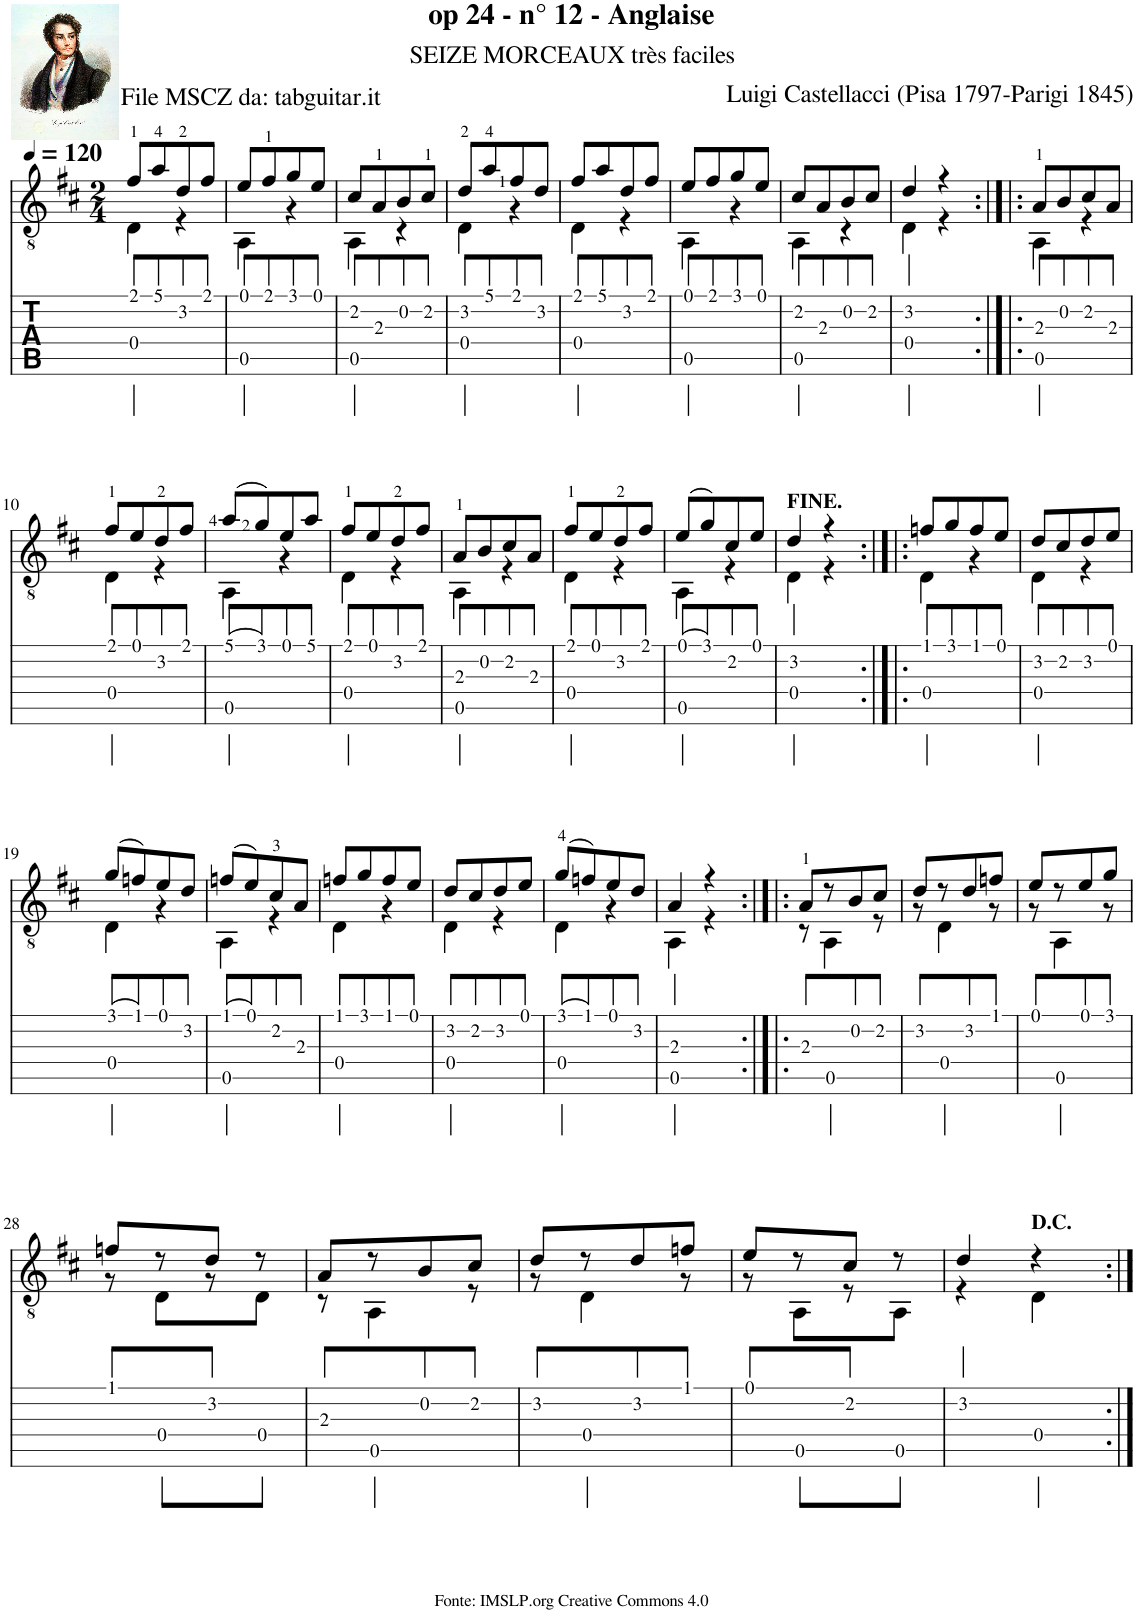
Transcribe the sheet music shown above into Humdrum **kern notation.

**kern	**kern
*part2	*part1
*staff2	*staff1
*I"Chitarra classica (Intavolatura)	*I"Classical Guitar
*stria6	*
*	*clefGv2
*k[f#c#]	*k[f#c#]
*M2/4	*M2/4
*MM120	*MM120
=1	=1
*^	*^
8f#/L	4D\	8f#/L	4D\
8a/	.	8a/	.
8d/	4r	8d/	4r
8f#/J	.	8f#/J	.
=2	=2	=2	=2
8e/L	4AA\	8e/L	4AA\
8f#/	.	8f#/	.
8g/	4r	8g/	4r
8e/J	.	8e/J	.
=3	=3	=3	=3
8c#/L	4AA\	8c#/L	4AA\
8A/	.	8A/	.
8B/	4r	8B/	4r
8c#/J	.	8c#/J	.
=4	=4	=4	=4
8d/L	4D\	8d/L	4D\
8a/	.	8a/	.
8f#/	4r	8f#/	4r
8d/J	.	8d/J	.
=5	=5	=5	=5
8f#/L	4D\	8f#/L	4D\
8a/	.	8a/	.
8d/	4r	8d/	4r
8f#/J	.	8f#/J	.
=6	=6	=6	=6
8e/L	4AA\	8e/L	4AA\
8f#/	.	8f#/	.
8g/	4r	8g/	4r
8e/J	.	8e/J	.
=7	=7	=7	=7
8c#/L	4AA\	8c#/L	4AA\
8A/	.	8A/	.
8B/	4r	8B/	4r
8c#/J	.	8c#/J	.
=8	=8	=8	=8
4d/	4D\	4d/	4D\
4r	4r	4r	4r
=9:|!|:	=9:|!|:	=9:|!|:	=9:|!|:
8A/L	4AA\	8A/L	4AA\
8B/	.	8B/	.
8c#/	4r	8c#/	4r
8A/J	.	8A/J	.
!!LO:LB:g=z	!!
=10	=10	=10	=10
8f#/L	4D\	8f#/L	4D\
8e/	.	8e/	.
8d/	4r	8d/	4r
8f#/J	.	8f#/J	.
=11	=11	=11	=11
(8a/L	4AA\	(8a/L	4AA\
8g/)	.	8g/)	.
8e/	4r	8e/	4r
8a/J	.	8a/J	.
=12	=12	=12	=12
8f#/L	4D\	8f#/L	4D\
8e/	.	8e/	.
8d/	4r	8d/	4r
8f#/J	.	8f#/J	.
=13	=13	=13	=13
8A/L	4AA\	8A/L	4AA\
8B/	.	8B/	.
8c#/	4r	8c#/	4r
8A/J	.	8A/J	.
=14	=14	=14	=14
8f#/L	4D\	8f#/L	4D\
8e/	.	8e/	.
8d/	4r	8d/	4r
8f#/J	.	8f#/J	.
=15	=15	=15	=15
(8e/L	4AA\	(8e/L	4AA\
8g/)	.	8g/)	.
8c#/	4r	8c#/	4r
8e/J	.	8e/J	.
=16	=16	=16	=16
4d/	4D\	4d/	4D\
4r	4r	4r	4r
=17:|!|:	=17:|!|:	=17:|!|:	=17:|!|:
8fn/L	4D\	8fn/L	4D\
8g/	.	8g/	.
8f/	4r	8f/	4r
8e/J	.	8e/J	.
=18	=18	=18	=18
8d/L	4D\	8d/L	4D\
8c#/	.	8c#/	.
8d/	4r	8d/	4r
8e/J	.	8e/J	.
!!LO:LB:g=z	!!
=19	=19	=19	=19
(8g/L	4D\	(8g/L	4D\
8fn/)	.	8fn/)	.
8e/	4r	8e/	4r
8d/J	.	8d/J	.
=20	=20	=20	=20
(8fn/L	4AA\	(8fn/L	4AA\
8e/)	.	8e/)	.
8c#/	4r	8c#/	4r
8A/J	.	8A/J	.
=21	=21	=21	=21
8fn/L	4D\	8fn/L	4D\
8g/	.	8g/	.
8f/	4r	8f/	4r
8e/J	.	8e/J	.
=22	=22	=22	=22
8d/L	4D\	8d/L	4D\
8c#/	.	8c#/	.
8d/	4r	8d/	4r
8e/J	.	8e/J	.
=23	=23	=23	=23
(8g/L	4D\	(8g/L	4D\
8fn/)	.	8fn/)	.
8e/	4r	8e/	4r
8d/J	.	8d/J	.
=24	=24	=24	=24
4A/	4AA\	4A/	4AA\
4r	4r	4r	4r
=25:|!|:	=25:|!|:	=25:|!|:	=25:|!|:
8A/L	8r	8A/L	8r
8r	4AA\	8r	4AA\
8B/	.	8B/	.
8c#/J	8r	8c#/J	8r
=26	=26	=26	=26
8d/L	8r	8d/L	8r
8r	4D\	8r	4D\
8d/	.	8d/	.
8fn/J	8r	8fn/J	8r
=27	=27	=27	=27
8e/L	8r	8e/L	8r
8r	4AA\	8r	4AA\
8e/	.	8e/	.
8g/J	8r	8g/J	8r
!!LO:LB:g=z	!!
=28	=28	=28	=28
8fn/L	8r	8fn/L	8r
8r	8D\L	8r	8D\L
8d/J	8r	8d/J	8r
8r	8D\J	8r	8D\J
=29	=29	=29	=29
8A/L	8r	8A/L	8r
8r	4AA\	8r	4AA\
8B/	.	8B/	.
8c#/J	8r	8c#/J	8r
=30	=30	=30	=30
8d/L	8r	8d/L	8r
8r	4D\	8r	4D\
8d/	.	8d/	.
8fn/J	8r	8fn/J	8r
=31	=31	=31	=31
8e/L	8r	8e/L	8r
8r	8AA\L	8r	8AA\L
8c#/J	8r	8c#/J	8r
8r	8AA\J	8r	8AA\J
=32	=32	=32	=32
4d/	4r	4d/	4r
4r	4D\	4r	4D\
*v	*v	*	*
*	*v	*v
=:|!	=:|!
*-	*-
